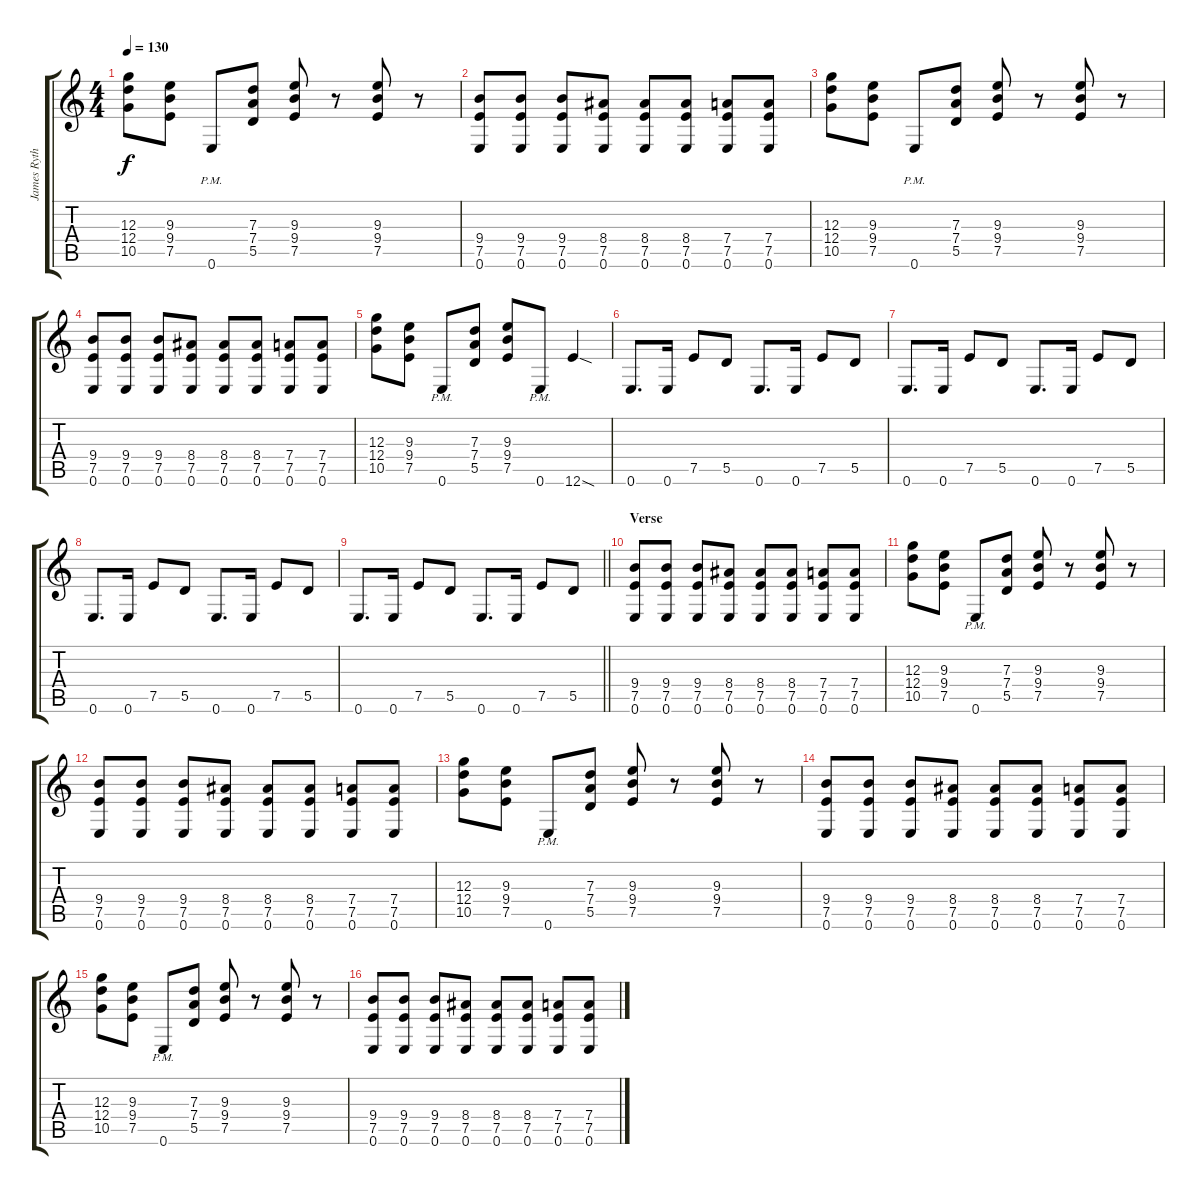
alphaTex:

\track ("James Ryth." "James Ryth") {instrument distortionguitar}
\staff {score tabs}
\tuning (E4 B3 G3 D3 A2 E2) {hide}
\ts (4 4)
\tempo 130
\clef g2
\ks c
(12.3 12.4 10.5).8{dy f} (9.3 9.4 7.5).8 0.6{pm}.8 (7.3 7.4 5.5).8 (9.3 9.4 7.5).8 r.8 (9.3 9.4 7.5).8 r.8 |
(9.4 7.5 0.6).8 (9.4 7.5 0.6).8 (9.4 7.5 0.6).8 (8.4 7.5 0.6).8 (8.4 7.5 0.6).8 (8.4 7.5 0.6).8 (7.4 7.5 0.6).8 (7.4 7.5 0.6).8 |
(12.3 12.4 10.5).8 (9.3 9.4 7.5).8 0.6{pm}.8 (7.3 7.4 5.5).8 (9.3 9.4 7.5).8 r.8 (9.3 9.4 7.5).8 r.8 |
(9.4 7.5 0.6).8 (9.4 7.5 0.6).8 (9.4 7.5 0.6).8 (8.4 7.5 0.6).8 (8.4 7.5 0.6).8 (8.4 7.5 0.6).8 (7.4 7.5 0.6).8 (7.4 7.5 0.6).8 |
(12.3 12.4 10.5).8 (9.3 9.4 7.5).8 0.6{pm}.8 (7.3 7.4 5.5).8 (9.3 9.4 7.5).8 0.6{pm}.8 12.6{sod}.4 |
0.6.8{d} 0.6.16 7.5.8 5.5.8 0.6.8{d} 0.6.16 7.5.8 5.5.8 |
0.6.8{d} 0.6.16 7.5.8 5.5.8 0.6.8{d} 0.6.16 7.5.8 5.5.8 |
0.6.8{d} 0.6.16 7.5.8 5.5.8 0.6.8{d} 0.6.16 7.5.8 5.5.8 |
\barLineRight lightlight
0.6.8{d} 0.6.16 7.5.8 5.5.8 0.6.8{d} 0.6.16 7.5.8 5.5.8 |
\section ("" "Verse")
(9.4 7.5 0.6).8 (9.4 7.5 0.6).8 (9.4 7.5 0.6).8 (8.4 7.5 0.6).8 (8.4 7.5 0.6).8 (8.4 7.5 0.6).8 (7.4 7.5 0.6).8 (7.4 7.5 0.6).8 |
(12.3 12.4 10.5).8 (9.3 9.4 7.5).8 0.6{pm}.8 (7.3 7.4 5.5).8 (9.3 9.4 7.5).8 r.8 (9.3 9.4 7.5).8 r.8 |
(9.4 7.5 0.6).8 (9.4 7.5 0.6).8 (9.4 7.5 0.6).8 (8.4 7.5 0.6).8 (8.4 7.5 0.6).8 (8.4 7.5 0.6).8 (7.4 7.5 0.6).8 (7.4 7.5 0.6).8 |
(12.3 12.4 10.5).8 (9.3 9.4 7.5).8 0.6{pm}.8 (7.3 7.4 5.5).8 (9.3 9.4 7.5).8 r.8 (9.3 9.4 7.5).8 r.8 |
(9.4 7.5 0.6).8 (9.4 7.5 0.6).8 (9.4 7.5 0.6).8 (8.4 7.5 0.6).8 (8.4 7.5 0.6).8 (8.4 7.5 0.6).8 (7.4 7.5 0.6).8 (7.4 7.5 0.6).8 |
(12.3 12.4 10.5).8 (9.3 9.4 7.5).8 0.6{pm}.8 (7.3 7.4 5.5).8 (9.3 9.4 7.5).8 r.8 (9.3 9.4 7.5).8 r.8 |
(9.4 7.5 0.6).8 (9.4 7.5 0.6).8 (9.4 7.5 0.6).8 (8.4 7.5 0.6).8 (8.4 7.5 0.6).8 (8.4 7.5 0.6).8 (7.4 7.5 0.6).8 (7.4 7.5 0.6).8
